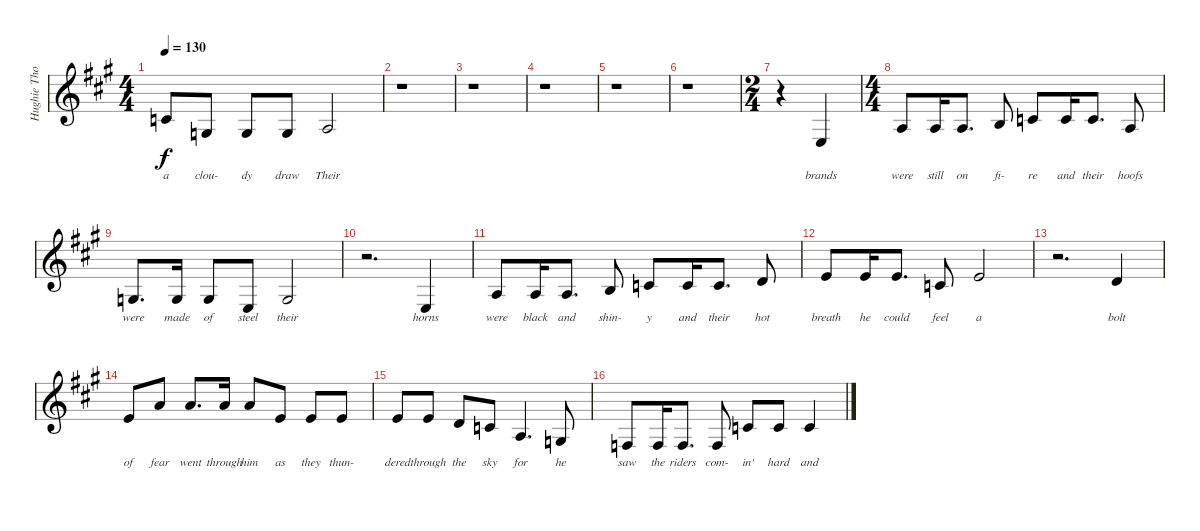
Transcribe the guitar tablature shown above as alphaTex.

\track ("Hughie Thomasson Vocals" "Hughie Tho") {instrument violin}
\staff {score}
\tuning (E4 B3 G3 D3 A2 E2) {hide}
\ts (4 4)
\tempo 130
\clef g2
\ks f#minor
5.3.8{lyrics (0 "a") lyrics (1 "") lyrics (2 "") lyrics (3 "") lyrics (4 "") dy f} 5.4.8{lyrics (0 "clou-") lyrics (1 "") lyrics (2 "") lyrics (3 "") lyrics (4 "")} 5.4.8{lyrics (0 "dy") lyrics (1 "") lyrics (2 "") lyrics (3 "") lyrics (4 "")} 5.4.8{lyrics (0 "draw") lyrics (1 "") lyrics (2 "") lyrics (3 "") lyrics (4 "")} 2.3.2{lyrics (0 "Their") lyrics (1 "") lyrics (2 "") lyrics (3 "") lyrics (4 "")} |
r.1 |
r.1 |
r.1 |
r.1 |
r.1 |
\ts (2 4)
r.4 2.4.4{lyrics (0 "brands") lyrics (1 "") lyrics (2 "") lyrics (3 "") lyrics (4 "")} |
\ts (4 4)
2.3.8{lyrics (0 "were") lyrics (1 "") lyrics (2 "") lyrics (3 "") lyrics (4 "")} 2.3.16{lyrics (0 "still") lyrics (1 "") lyrics (2 "") lyrics (3 "") lyrics (4 "")} 2.3.8{d lyrics (0 "on") lyrics (1 "") lyrics (2 "") lyrics (3 "") lyrics (4 "")} 4.3.8{lyrics (0 "fi-") lyrics (1 "") lyrics (2 "") lyrics (3 "") lyrics (4 "")} 5.3.8{lyrics (0 "re") lyrics (1 "") lyrics (2 "") lyrics (3 "") lyrics (4 "")} 5.3.16{lyrics (0 "and") lyrics (1 "") lyrics (2 "") lyrics (3 "") lyrics (4 "")} 5.3.8{d lyrics (0 "their") lyrics (1 "") lyrics (2 "") lyrics (3 "") lyrics (4 "")} 2.3.8{lyrics (0 "hoofs") lyrics (1 "") lyrics (2 "") lyrics (3 "") lyrics (4 "")} |
0.3.8{d lyrics (0 "were") lyrics (1 "") lyrics (2 "") lyrics (3 "") lyrics (4 "")} 0.3.16{lyrics (0 "made") lyrics (1 "") lyrics (2 "") lyrics (3 "") lyrics (4 "")} 0.3.8{lyrics (0 "of") lyrics (1 "") lyrics (2 "") lyrics (3 "") lyrics (4 "")} 2.4.8{lyrics (0 "steel") lyrics (1 "") lyrics (2 "") lyrics (3 "") lyrics (4 "")} 0.3.2{lyrics (0 "their") lyrics (1 "") lyrics (2 "") lyrics (3 "") lyrics (4 "")} |
r.2{d} 2.4.4{lyrics (0 "horns") lyrics (1 "") lyrics (2 "") lyrics (3 "") lyrics (4 "")} |
2.3.8{lyrics (0 "were") lyrics (1 "") lyrics (2 "") lyrics (3 "") lyrics (4 "")} 2.3.16{lyrics (0 "black") lyrics (1 "") lyrics (2 "") lyrics (3 "") lyrics (4 "")} 2.3.8{d lyrics (0 "and") lyrics (1 "") lyrics (2 "") lyrics (3 "") lyrics (4 "")} 4.3.8{lyrics (0 "shin-") lyrics (1 "") lyrics (2 "") lyrics (3 "") lyrics (4 "")} 5.3.8{lyrics (0 "y") lyrics (1 "") lyrics (2 "") lyrics (3 "") lyrics (4 "")} 5.3.16{lyrics (0 "and") lyrics (1 "") lyrics (2 "") lyrics (3 "") lyrics (4 "")} 5.3.8{d lyrics (0 "their") lyrics (1 "") lyrics (2 "") lyrics (3 "") lyrics (4 "")} 3.2.8{lyrics (0 "hot") lyrics (1 "") lyrics (2 "") lyrics (3 "") lyrics (4 "")} |
5.2.8{lyrics (0 "breath") lyrics (1 "") lyrics (2 "") lyrics (3 "") lyrics (4 "")} 5.2.16{lyrics (0 "he") lyrics (1 "") lyrics (2 "") lyrics (3 "") lyrics (4 "")} 5.2.8{d lyrics (0 "could") lyrics (1 "") lyrics (2 "") lyrics (3 "") lyrics (4 "")} 5.3.8{lyrics (0 "feel") lyrics (1 "") lyrics (2 "") lyrics (3 "") lyrics (4 "")} 5.2.2{lyrics (0 "a") lyrics (1 "") lyrics (2 "") lyrics (3 "") lyrics (4 "")} |
r.2{d} 3.2.4{lyrics (0 "bolt") lyrics (1 "") lyrics (2 "") lyrics (3 "") lyrics (4 "")} |
5.2.8{lyrics (0 "of") lyrics (1 "") lyrics (2 "") lyrics (3 "") lyrics (4 "")} 5.1.8{lyrics (0 "fear") lyrics (1 "") lyrics (2 "") lyrics (3 "") lyrics (4 "")} 5.1.8{d lyrics (0 "went") lyrics (1 "") lyrics (2 "") lyrics (3 "") lyrics (4 "")} 5.1.16{lyrics (0 "through") lyrics (1 "") lyrics (2 "") lyrics (3 "") lyrics (4 "")} 5.1.8{lyrics (0 "him") lyrics (1 "") lyrics (2 "") lyrics (3 "") lyrics (4 "")} 5.2.8{lyrics (0 "as") lyrics (1 "") lyrics (2 "") lyrics (3 "") lyrics (4 "")} 5.2.8{lyrics (0 "they") lyrics (1 "") lyrics (2 "") lyrics (3 "") lyrics (4 "")} 5.2.8{lyrics (0 "thun-") lyrics (1 "") lyrics (2 "") lyrics (3 "") lyrics (4 "")} |
5.2.8{lyrics (0 "dered") lyrics (1 "") lyrics (2 "") lyrics (3 "") lyrics (4 "")} 5.2.8{lyrics (0 "through") lyrics (1 "") lyrics (2 "") lyrics (3 "") lyrics (4 "")} 3.2.8{lyrics (0 "the") lyrics (1 "") lyrics (2 "") lyrics (3 "") lyrics (4 "")} 5.3.8{lyrics (0 "sky") lyrics (1 "") lyrics (2 "") lyrics (3 "") lyrics (4 "")} 2.3.4{d lyrics (0 "for") lyrics (1 "") lyrics (2 "") lyrics (3 "") lyrics (4 "")} 5.4.8{lyrics (0 "he") lyrics (1 "") lyrics (2 "") lyrics (3 "") lyrics (4 "")} |
3.4.8{lyrics (0 "saw") lyrics (1 "") lyrics (2 "") lyrics (3 "") lyrics (4 "")} 3.4.16{lyrics (0 "the") lyrics (1 "") lyrics (2 "") lyrics (3 "") lyrics (4 "")} 3.4.8{d lyrics (0 "riders") lyrics (1 "") lyrics (2 "") lyrics (3 "") lyrics (4 "")} 3.4.8{lyrics (0 "com-") lyrics (1 "") lyrics (2 "") lyrics (3 "") lyrics (4 "")} 5.3.8{lyrics (0 "in'") lyrics (1 "") lyrics (2 "") lyrics (3 "") lyrics (4 "")} 5.3.8{lyrics (0 "hard") lyrics (1 "") lyrics (2 "") lyrics (3 "") lyrics (4 "")} 5.3.4{lyrics (0 "and") lyrics (1 "") lyrics (2 "") lyrics (3 "") lyrics (4 "")}
